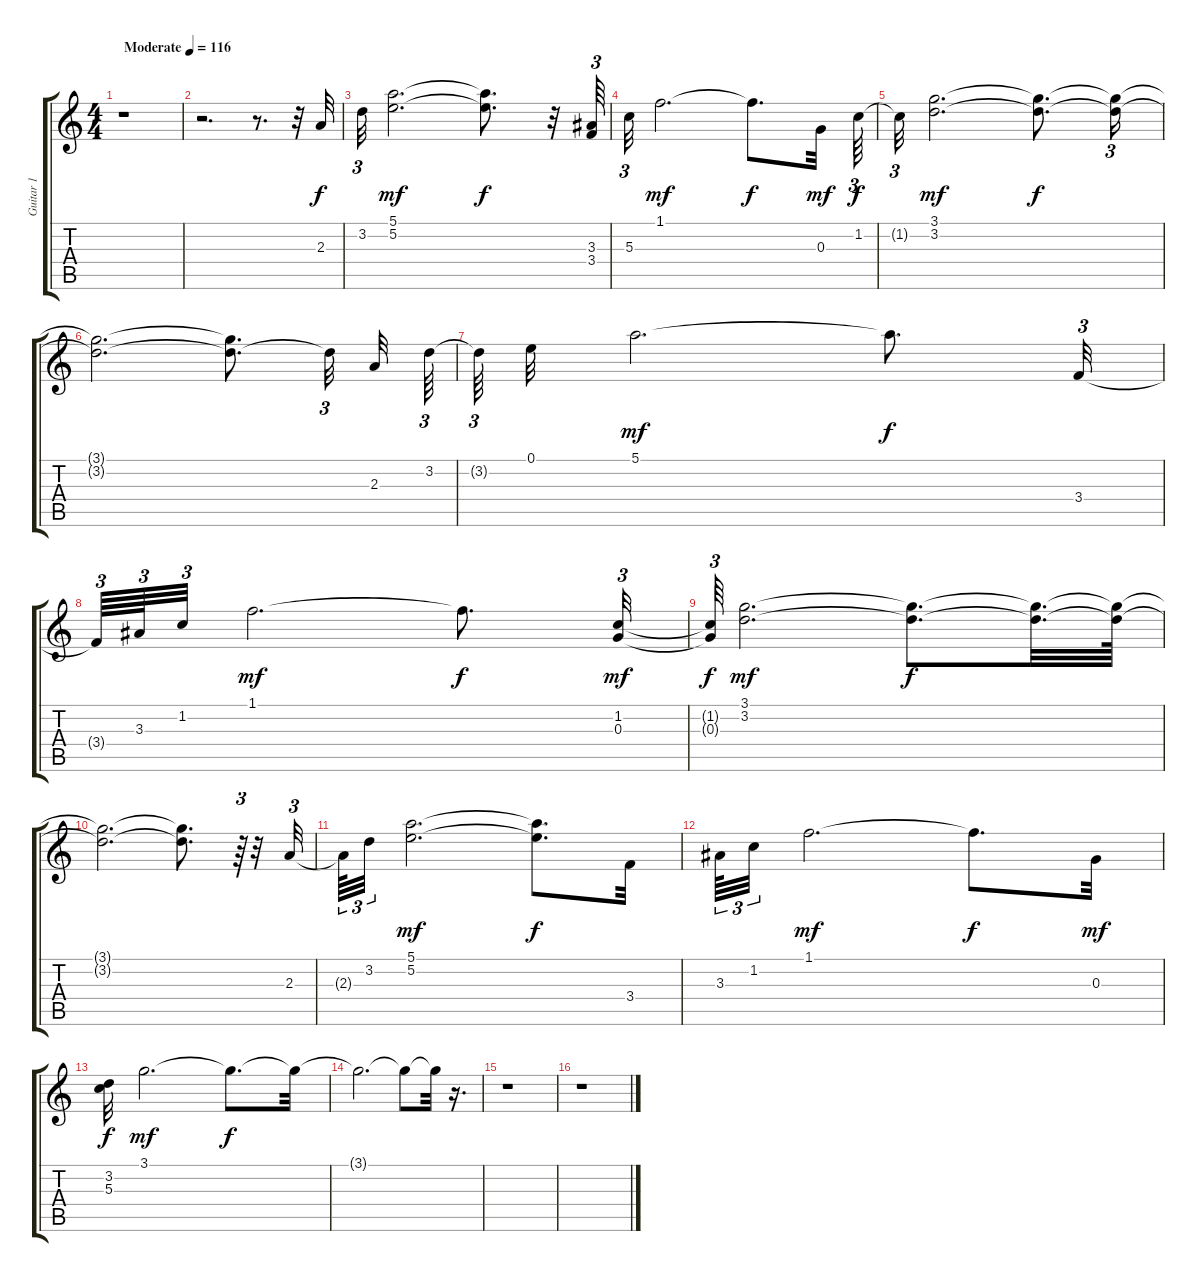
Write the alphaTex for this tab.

\track ("Guitar 1" "Guitar 1") {instrument acousticguitarnylon}
\staff {score tabs}
\tuning (E4 B3 G3 D3 A2 E2) {hide}
\ts (4 4)
\tempo (116 "Moderate")
\clef g2
\ks c
r.1{dy f instrument acousticguitarnylon} |
r.2{d} r.8{d} r.32 2.3.32 |
3.2.32{tu (3 2)} (5.1 5.2).2{d dy mf} (5.1{t} 5.2{t}).8{d dy f} r.32 (3.3 3.4).64{tu (3 2)} |
5.3.32{tu (3 2)} 1.1.2{d dy mf} 1.1{t}.8{d dy f} 0.3.32{dy mf} 1.2.64{tu (3 2) dy f} |
1.2{t}.32{tu (3 2)} (3.1 3.2).2{d dy mf} (3.1{t} 3.2{t}).8{d dy f} (3.1{t} 3.2{t}).16{tu (3 2)} |
(3.1{t} 3.2{t}).2{d} (3.1{t} 3.2{t}).8{d} 3.2{t}.32{tu (3 2) beam splitsecondary} 2.3.32 3.2.64{tu (3 2)} |
3.2{t}.64{tu (3 2)} 0.1.32 5.1.2{d dy mf} 5.1{t}.8{d dy f} 3.4.32{tu (3 2)} |
3.4{t}.64{tu (3 2)} 3.3.64{tu (3 2)} 1.2.32{tu (3 2)} 1.1.2{d dy mf} 1.1{t}.8{d dy f} (1.2 0.3).32{tu (3 2) dy mf} |
(1.2{t} 0.3{t}).64{tu (3 2) dy f} (3.1 3.2).2{d dy mf} (3.1{t} 3.2{t}).8{d dy f} (3.1{t} 3.2{t}).32{d} (3.1{t} 3.2{t}).64 |
(3.1{t} 3.2{t}).2{d} (3.1{t} 3.2{t}).8{d} r.64{tu (3 2)} r.32 2.3.32{tu (3 2)} |
2.3{t}.64{tu (3 2)} 3.2.32{tu (3 2)} (5.1 5.2).2{d dy mf} (5.1{t} 5.2{t}).8{d dy f} 3.4.32 |
3.3.64{tu (3 2)} 1.2.32{tu (3 2)} 1.1.2{d dy mf} 1.1{t}.8{d dy f} 0.3.32{dy mf} |
(3.2 5.3).32{dy f} 3.1.2{d dy mf} 3.1{t}.8{d dy f} 3.1{t}.32 |
3.1{t}.2{d} 3.1{t}.8 3.1{t}.32 r.16{d} |
r.1 |
r.1
